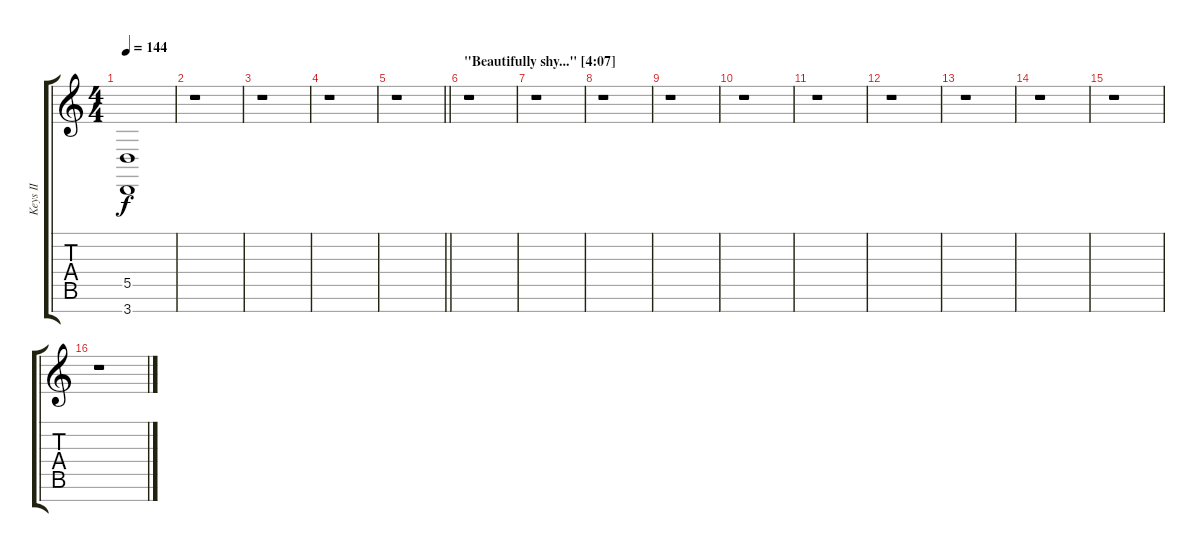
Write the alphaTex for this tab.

\track ("Keys II" "Keys II") {instrument synthstrings2}
\staff {score tabs}
\tuning (E4 B3 G3 D3 A2 E2 B1) {hide}
\ts (4 4)
\tempo 144
\clef g2
\ks c
(5.5 3.7).1{dy f} |
r.1 |
r.1 |
r.1 |
\barLineRight lightlight
r.1 |
\section ("" "\"Beautifully shy...\" [4:07]")
r.1 |
r.1 |
r.1 |
r.1 |
r.1 |
r.1 |
r.1 |
r.1 |
r.1 |
r.1 |
r.1
